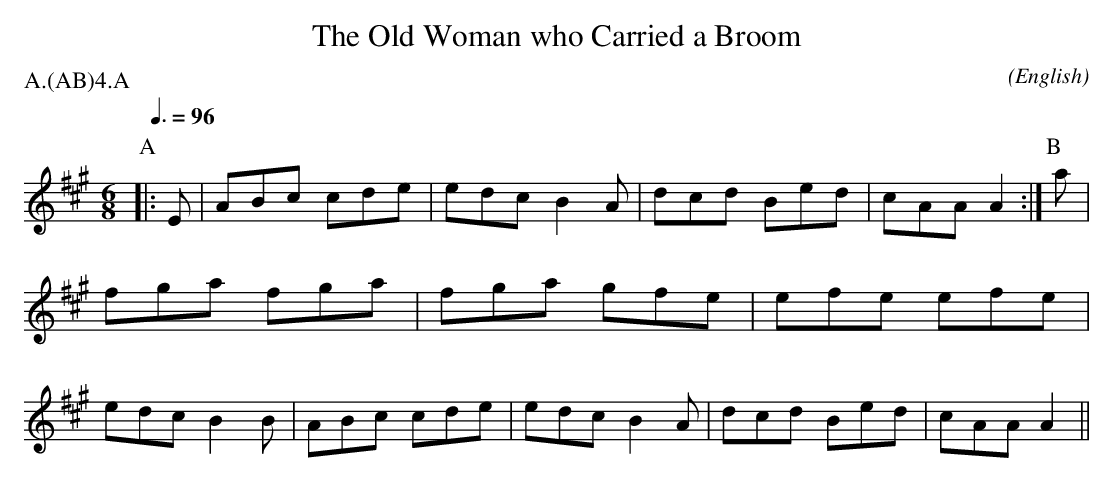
X:1
T:The Old Woman who Carried a Broom
M:6/8
C:
O:English
P:A.(AB)4.A
K:A
Q:3/8=96
P:A
|: E | ABc cde | edc B2 A | dcd Bed | cAA A2 :|\
P:B
   a | fga fga | fga gfe  | efe efe | edc B2 \
   B | ABc cde | edc B2 A | dcd Bed | cAA A2 ||
